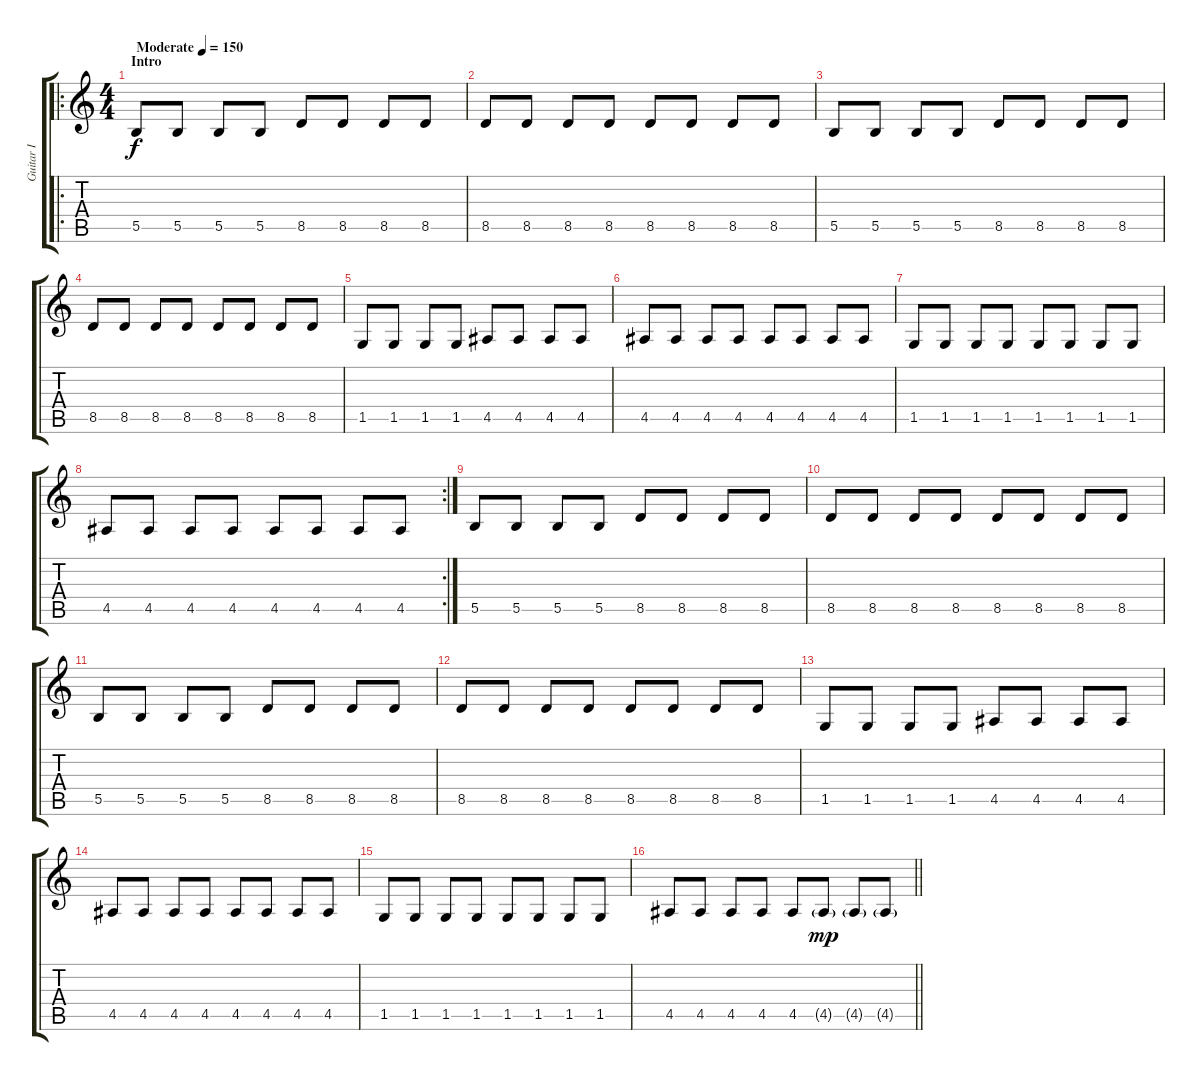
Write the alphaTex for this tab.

\track ("Guitar I" "Guitar I") {instrument distortionguitar}
\staff {score tabs}
\tuning (Db4 Ab3 E3 B2 Gb2 B1) {hide}
\ro
\ts (4 4)
\section ("" "Intro")
\tempo (150 "Moderate")
\clef g2
\ks c
5.5.8{dy f volume 7 instrument distortionguitar} 5.5.8 5.5.8 5.5.8 8.5.8 8.5.8 8.5.8 8.5.8 |
8.5.8 8.5.8 8.5.8 8.5.8 8.5.8 8.5.8 8.5.8 8.5.8 |
5.5.8 5.5.8 5.5.8 5.5.8 8.5.8 8.5.8 8.5.8 8.5.8 |
8.5.8 8.5.8 8.5.8 8.5.8 8.5.8 8.5.8 8.5.8 8.5.8 |
1.5.8 1.5.8 1.5.8 1.5.8 4.5.8 4.5.8 4.5.8 4.5.8 |
4.5.8 4.5.8 4.5.8 4.5.8 4.5.8 4.5.8 4.5.8 4.5.8 |
1.5.8 1.5.8 1.5.8 1.5.8 1.5.8 1.5.8 1.5.8 1.5.8 |
\rc 2
4.5.8 4.5.8 4.5.8 4.5.8 4.5.8 4.5.8 4.5.8 4.5.8 |
5.5.8 5.5.8 5.5.8 5.5.8 8.5.8 8.5.8 8.5.8 8.5.8 |
8.5.8 8.5.8 8.5.8 8.5.8 8.5.8 8.5.8 8.5.8 8.5.8 |
5.5.8 5.5.8 5.5.8 5.5.8 8.5.8 8.5.8 8.5.8 8.5.8 |
8.5.8 8.5.8 8.5.8 8.5.8 8.5.8 8.5.8 8.5.8 8.5.8 |
1.5.8 1.5.8 1.5.8 1.5.8 4.5.8 4.5.8 4.5.8 4.5.8 |
4.5.8 4.5.8 4.5.8 4.5.8 4.5.8 4.5.8 4.5.8 4.5.8 |
1.5.8 1.5.8 1.5.8 1.5.8 1.5.8 1.5.8 1.5.8 1.5.8 |
\barLineRight lightlight
4.5.8 4.5.8 4.5.8 4.5.8 4.5.8 4.5{g}.8{dy mp} 4.5{g}.8 4.5{g}.8
